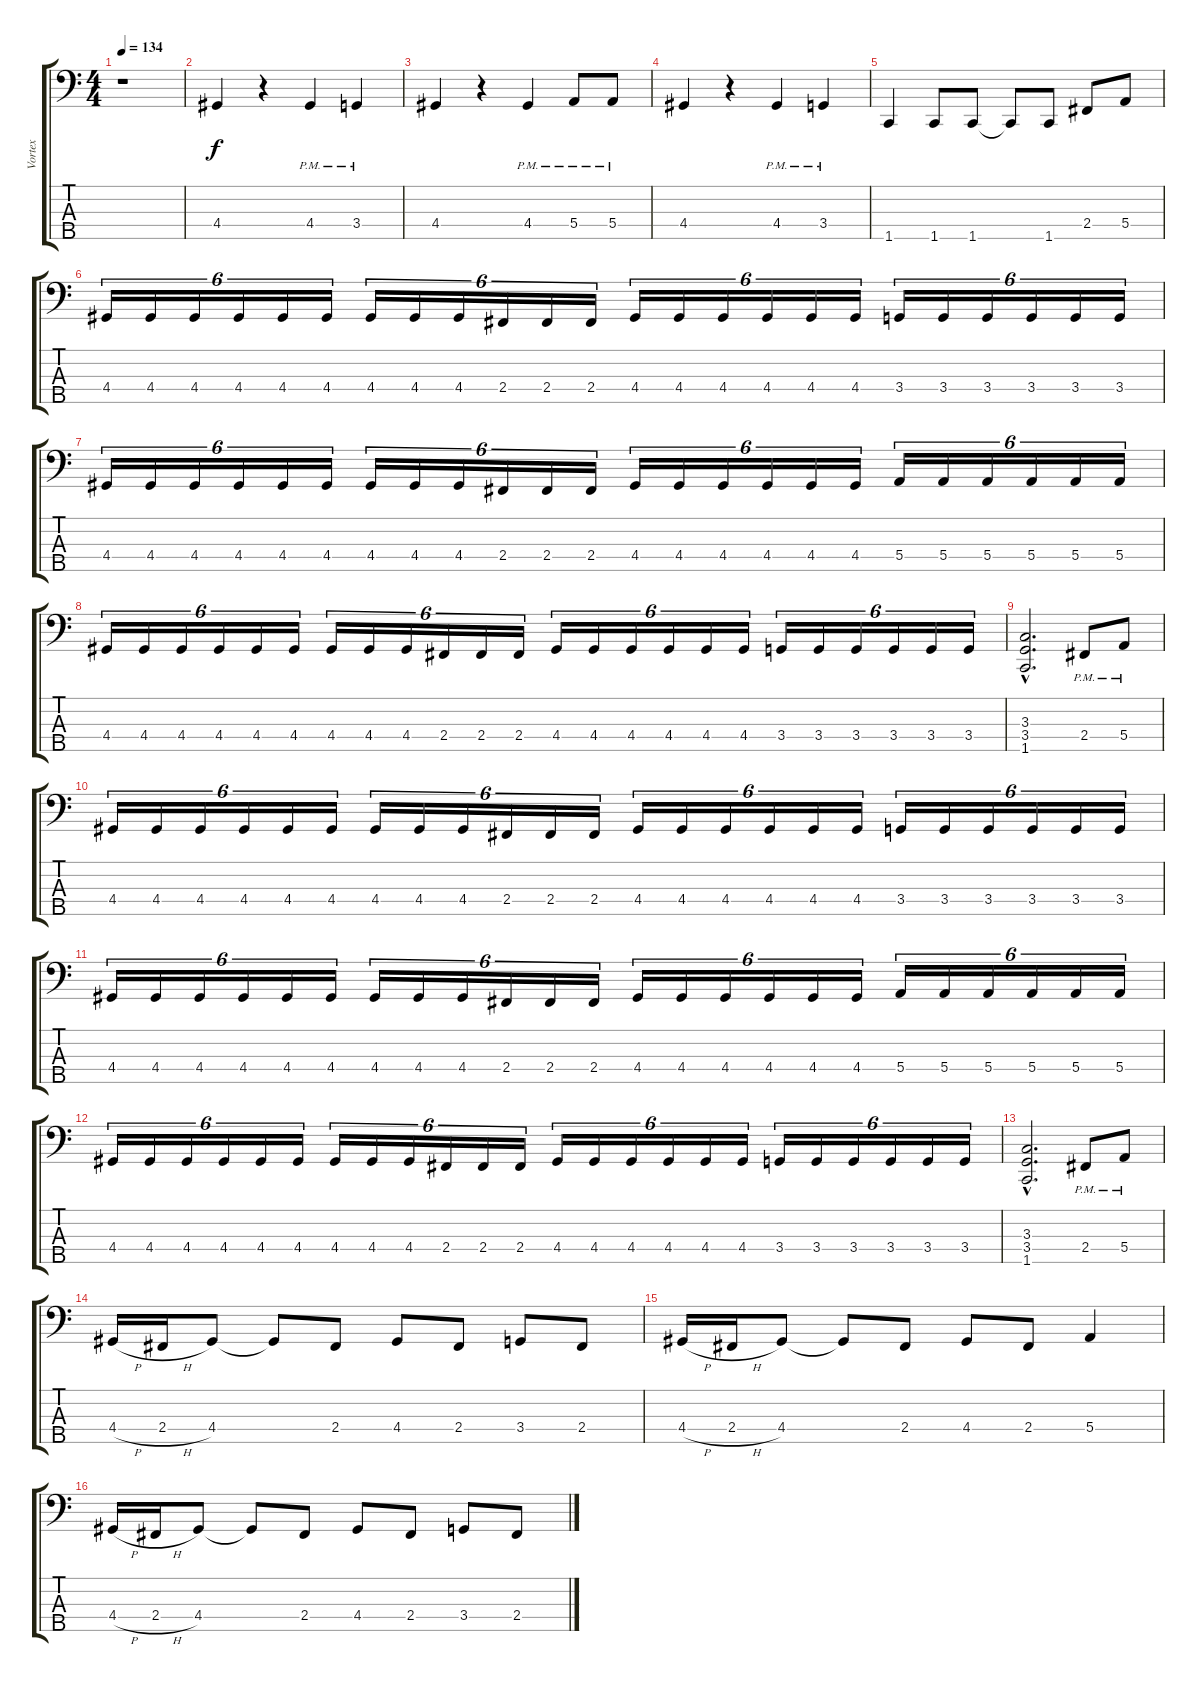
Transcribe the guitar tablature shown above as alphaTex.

\track ("Vortex" "Vortex") {instrument electricbassfinger}
\staff {score tabs}
\tuning (G2 D2 A1 E1 B0) {hide}
\ts (4 4)
\tempo 134
\clef f4
\ks c
r.1{dy f instrument electricbassfinger} |
4.4.4 r.4 4.4{pm}.4 3.4{pm}.4 |
4.4.4 r.4 4.4{pm}.4 5.4{pm}.8 5.4{pm}.8 |
4.4.4 r.4 4.4{pm}.4 3.4{pm}.4 |
1.5.4 1.5.8 1.5.8 1.5{t}.8 1.5.8 2.4.8 5.4.8 |
4.4.16{tu (6 4)} 4.4.16{tu (6 4)} 4.4.16{tu (6 4)} 4.4.16{tu (6 4)} 4.4.16{tu (6 4)} 4.4.16{tu (6 4)} 4.4.16{tu (6 4)} 4.4.16{tu (6 4)} 4.4.16{tu (6 4)} 2.4.16{tu (6 4)} 2.4.16{tu (6 4)} 2.4.16{tu (6 4)} 4.4.16{tu (6 4)} 4.4.16{tu (6 4)} 4.4.16{tu (6 4)} 4.4.16{tu (6 4)} 4.4.16{tu (6 4)} 4.4.16{tu (6 4)} 3.4.16{tu (6 4)} 3.4.16{tu (6 4)} 3.4.16{tu (6 4)} 3.4.16{tu (6 4)} 3.4.16{tu (6 4)} 3.4.16{tu (6 4)} |
4.4.16{tu (6 4)} 4.4.16{tu (6 4)} 4.4.16{tu (6 4)} 4.4.16{tu (6 4)} 4.4.16{tu (6 4)} 4.4.16{tu (6 4)} 4.4.16{tu (6 4)} 4.4.16{tu (6 4)} 4.4.16{tu (6 4)} 2.4.16{tu (6 4)} 2.4.16{tu (6 4)} 2.4.16{tu (6 4)} 4.4.16{tu (6 4)} 4.4.16{tu (6 4)} 4.4.16{tu (6 4)} 4.4.16{tu (6 4)} 4.4.16{tu (6 4)} 4.4.16{tu (6 4)} 5.4.16{tu (6 4)} 5.4.16{tu (6 4)} 5.4.16{tu (6 4)} 5.4.16{tu (6 4)} 5.4.16{tu (6 4)} 5.4.16{tu (6 4)} |
4.4.16{tu (6 4)} 4.4.16{tu (6 4)} 4.4.16{tu (6 4)} 4.4.16{tu (6 4)} 4.4.16{tu (6 4)} 4.4.16{tu (6 4)} 4.4.16{tu (6 4)} 4.4.16{tu (6 4)} 4.4.16{tu (6 4)} 2.4.16{tu (6 4)} 2.4.16{tu (6 4)} 2.4.16{tu (6 4)} 4.4.16{tu (6 4)} 4.4.16{tu (6 4)} 4.4.16{tu (6 4)} 4.4.16{tu (6 4)} 4.4.16{tu (6 4)} 4.4.16{tu (6 4)} 3.4.16{tu (6 4)} 3.4.16{tu (6 4)} 3.4.16{tu (6 4)} 3.4.16{tu (6 4)} 3.4.16{tu (6 4)} 3.4.16{tu (6 4)} |
(3.3{hac} 3.4{hac} 1.5{hac}).2{d} 2.4{pm}.8 5.4{pm}.8 |
4.4.16{tu (6 4)} 4.4.16{tu (6 4)} 4.4.16{tu (6 4)} 4.4.16{tu (6 4)} 4.4.16{tu (6 4)} 4.4.16{tu (6 4)} 4.4.16{tu (6 4)} 4.4.16{tu (6 4)} 4.4.16{tu (6 4)} 2.4.16{tu (6 4)} 2.4.16{tu (6 4)} 2.4.16{tu (6 4)} 4.4.16{tu (6 4)} 4.4.16{tu (6 4)} 4.4.16{tu (6 4)} 4.4.16{tu (6 4)} 4.4.16{tu (6 4)} 4.4.16{tu (6 4)} 3.4.16{tu (6 4)} 3.4.16{tu (6 4)} 3.4.16{tu (6 4)} 3.4.16{tu (6 4)} 3.4.16{tu (6 4)} 3.4.16{tu (6 4)} |
4.4.16{tu (6 4)} 4.4.16{tu (6 4)} 4.4.16{tu (6 4)} 4.4.16{tu (6 4)} 4.4.16{tu (6 4)} 4.4.16{tu (6 4)} 4.4.16{tu (6 4)} 4.4.16{tu (6 4)} 4.4.16{tu (6 4)} 2.4.16{tu (6 4)} 2.4.16{tu (6 4)} 2.4.16{tu (6 4)} 4.4.16{tu (6 4)} 4.4.16{tu (6 4)} 4.4.16{tu (6 4)} 4.4.16{tu (6 4)} 4.4.16{tu (6 4)} 4.4.16{tu (6 4)} 5.4.16{tu (6 4)} 5.4.16{tu (6 4)} 5.4.16{tu (6 4)} 5.4.16{tu (6 4)} 5.4.16{tu (6 4)} 5.4.16{tu (6 4)} |
4.4.16{tu (6 4)} 4.4.16{tu (6 4)} 4.4.16{tu (6 4)} 4.4.16{tu (6 4)} 4.4.16{tu (6 4)} 4.4.16{tu (6 4)} 4.4.16{tu (6 4)} 4.4.16{tu (6 4)} 4.4.16{tu (6 4)} 2.4.16{tu (6 4)} 2.4.16{tu (6 4)} 2.4.16{tu (6 4)} 4.4.16{tu (6 4)} 4.4.16{tu (6 4)} 4.4.16{tu (6 4)} 4.4.16{tu (6 4)} 4.4.16{tu (6 4)} 4.4.16{tu (6 4)} 3.4.16{tu (6 4)} 3.4.16{tu (6 4)} 3.4.16{tu (6 4)} 3.4.16{tu (6 4)} 3.4.16{tu (6 4)} 3.4.16{tu (6 4)} |
(3.3{hac} 3.4{hac} 1.5{hac}).2{d} 2.4{pm}.8 5.4{pm}.8 |
4.4{h}.16 2.4{h}.16 4.4.8 4.4{t}.8 2.4.8 4.4.8 2.4.8 3.4.8 2.4.8 |
4.4{h}.16 2.4{h}.16 4.4.8 4.4{t}.8 2.4.8 4.4.8 2.4.8 5.4.4 |
4.4{h}.16 2.4{h}.16 4.4.8 4.4{t}.8 2.4.8 4.4.8 2.4.8 3.4.8 2.4.8
